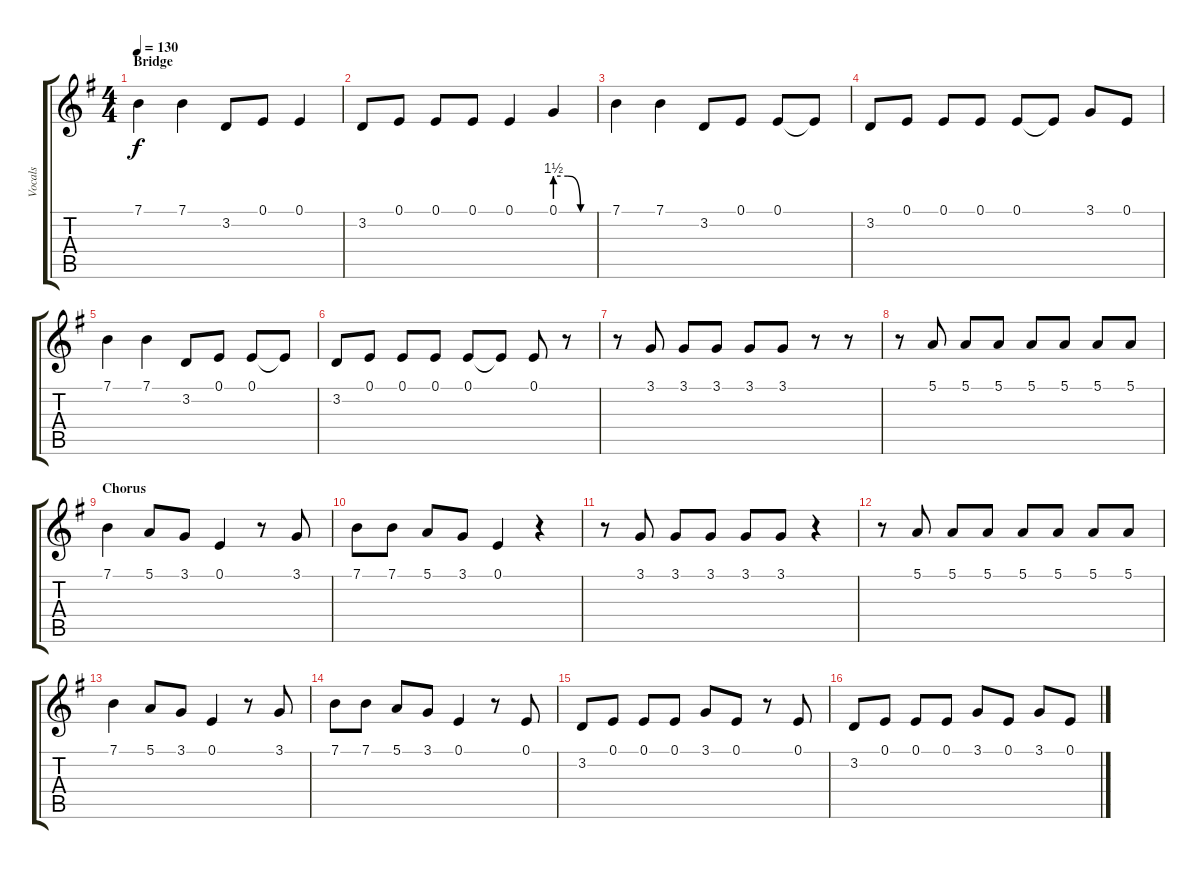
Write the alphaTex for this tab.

\track ("Vocals" "Vocals") {instrument altosax}
\staff {score tabs}
\tuning (E4 B3 G3 D3 A2 E2) {hide}
\ts (4 4)
\section ("" "Bridge")
\tempo 130
\clef g2
\ks g
7.1.4{dy f} 7.1.4 3.2.8 0.1.8 0.1.4 |
3.2.8 0.1.8 0.1.8 0.1.8 0.1.4 0.1{be (custom 0 6 20 6 40 0 60 0)}.4 |
7.1.4 7.1.4 3.2.8 0.1.8 0.1.8 0.1{t}.8 |
3.2.8 0.1.8 0.1.8 0.1.8 0.1.8 0.1{t}.8 3.1.8 0.1.8 |
7.1.4 7.1.4 3.2.8 0.1.8 0.1.8 0.1{t}.8 |
3.2.8 0.1.8 0.1.8 0.1.8 0.1.8 0.1{t}.8 0.1.8 r.8 |
r.8 3.1.8 3.1.8 3.1.8 3.1.8 3.1.8 r.8 r.8 |
r.8 5.1.8 5.1.8 5.1.8 5.1.8 5.1.8 5.1.8 5.1.8 |
\section ("" "Chorus")
7.1.4 5.1.8 3.1.8 0.1.4 r.8 3.1.8 |
7.1.8 7.1.8 5.1.8 3.1.8 0.1.4 r.4 |
r.8 3.1.8 3.1.8 3.1.8 3.1.8 3.1.8 r.4 |
r.8 5.1.8 5.1.8 5.1.8 5.1.8 5.1.8 5.1.8 5.1.8 |
7.1.4 5.1.8 3.1.8 0.1.4 r.8 3.1.8 |
7.1.8 7.1.8 5.1.8 3.1.8 0.1.4 r.8 0.1.8 |
3.2.8 0.1.8 0.1.8 0.1.8 3.1.8 0.1.8 r.8 0.1.8 |
3.2.8 0.1.8 0.1.8 0.1.8 3.1.8 0.1.8 3.1.8 0.1.8
